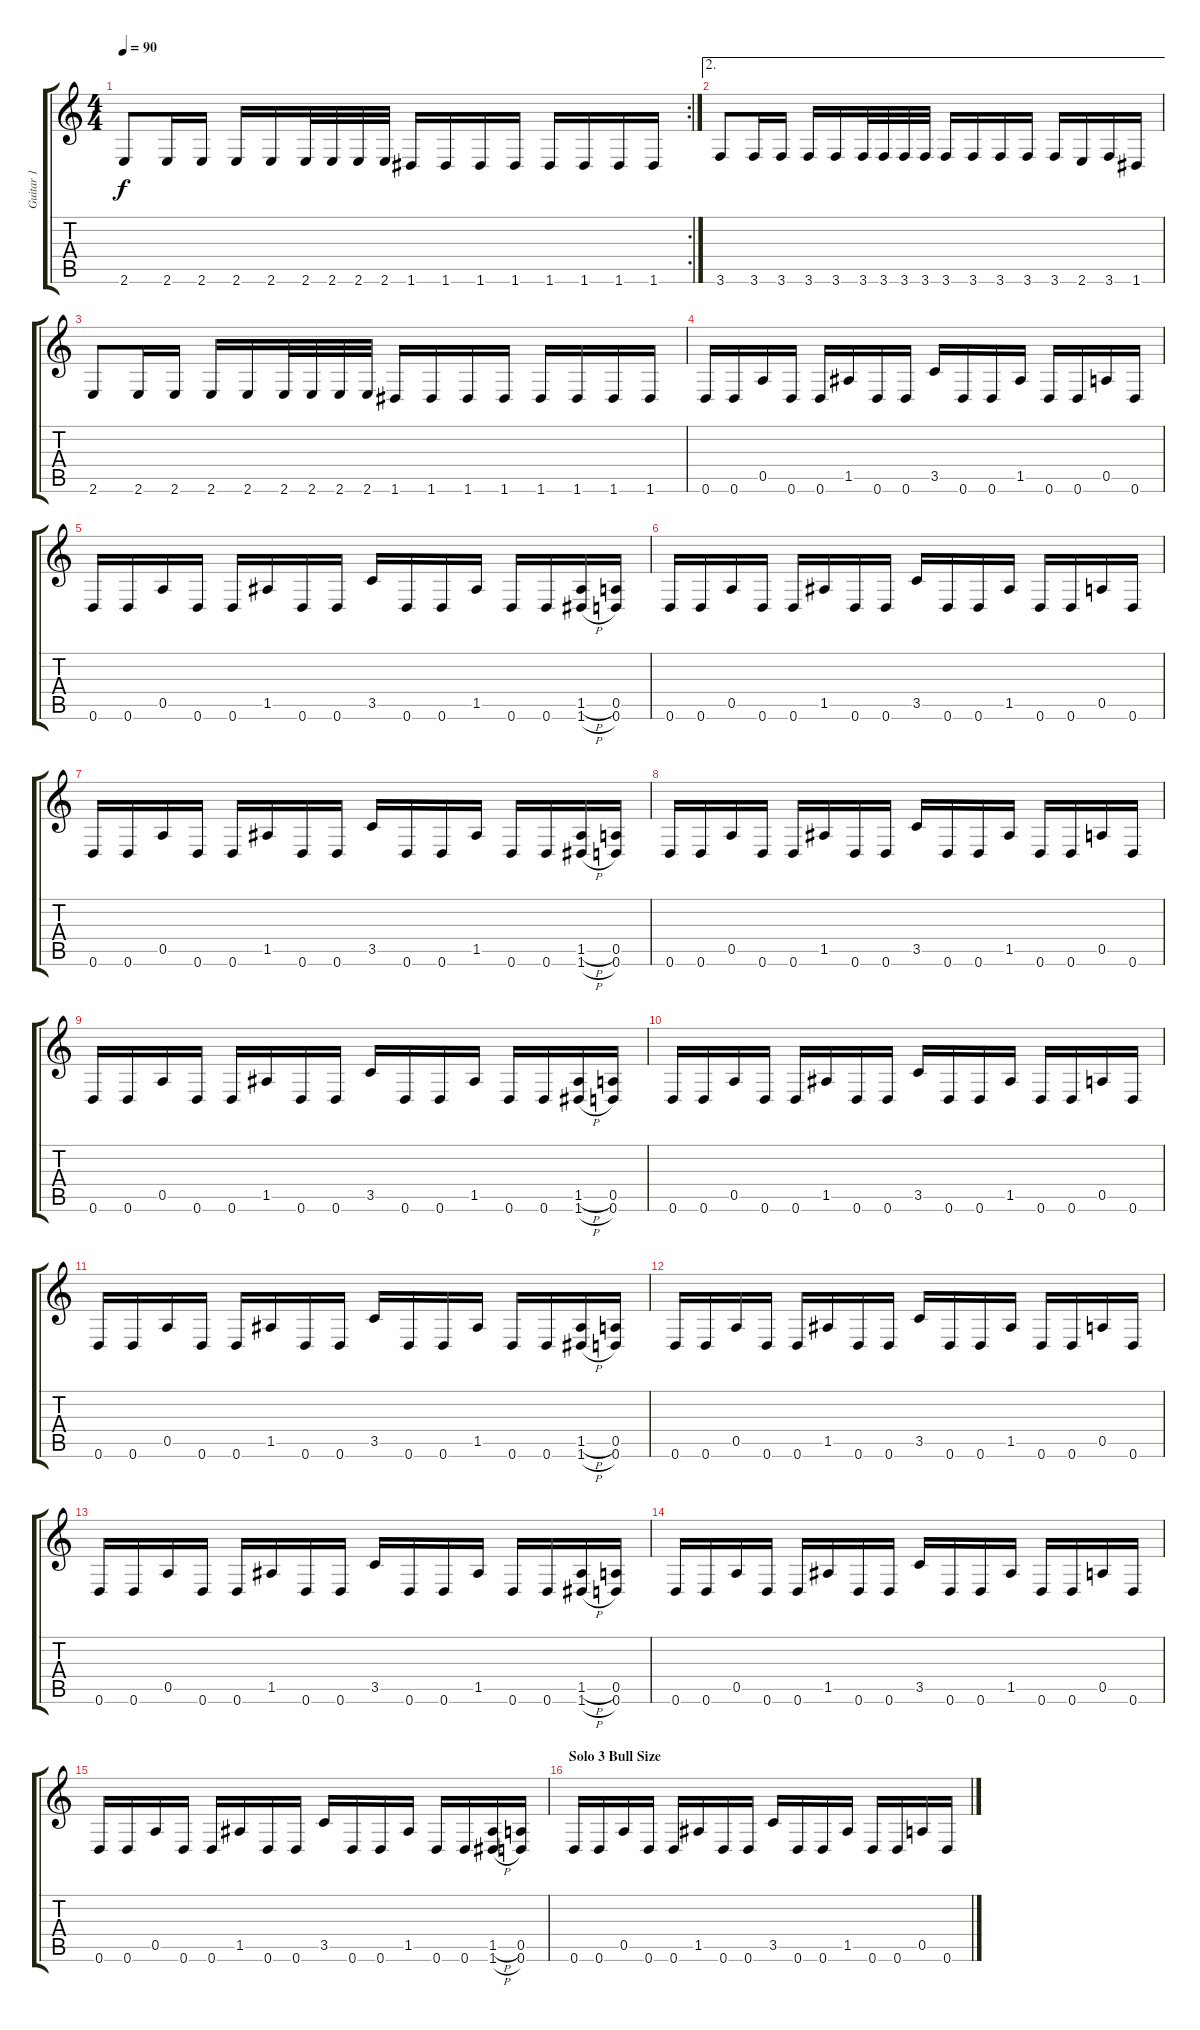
\track ("Guitar 1" "Guitar 1") {instrument acousticguitarsteel}
\staff {score tabs}
\tuning (E4 B3 G3 D3 A2 D2) {hide}
\rc 2
\ts (4 4)
\tempo 90
\clef g2
\ks c
2.6.8{dy f} 2.6.16 2.6.16 2.6.16 2.6.16 2.6.32 2.6.32 2.6.32 2.6.32 1.6.16 1.6.16 1.6.16 1.6.16 1.6.16 1.6.16 1.6.16 1.6.16 |
\ae 2
3.6.8 3.6.16 3.6.16 3.6.16 3.6.16 3.6.32 3.6.32 3.6.32 3.6.32 3.6.16 3.6.16 3.6.16 3.6.16 3.6.16 2.6.16 3.6.16 1.6.16 |
2.6.8 2.6.16 2.6.16 2.6.16 2.6.16 2.6.32 2.6.32 2.6.32 2.6.32 1.6.16 1.6.16 1.6.16 1.6.16 1.6.16 1.6.16 1.6.16 1.6.16 |
0.6.16 0.6.16 0.5.16 0.6.16 0.6.16 1.5.16 0.6.16 0.6.16 3.5.16 0.6.16 0.6.16 1.5.16 0.6.16 0.6.16 0.5.16 0.6.16 |
0.6.16 0.6.16 0.5.16 0.6.16 0.6.16 1.5.16 0.6.16 0.6.16 3.5.16 0.6.16 0.6.16 1.5.16 0.6.16 0.6.16 (1.5{h} 1.6{h}).16 (0.5 0.6).16 |
0.6.16 0.6.16 0.5.16 0.6.16 0.6.16 1.5.16 0.6.16 0.6.16 3.5.16 0.6.16 0.6.16 1.5.16 0.6.16 0.6.16 0.5.16 0.6.16 |
0.6.16 0.6.16 0.5.16 0.6.16 0.6.16 1.5.16 0.6.16 0.6.16 3.5.16 0.6.16 0.6.16 1.5.16 0.6.16 0.6.16 (1.5{h} 1.6{h}).16 (0.5 0.6).16 |
0.6.16 0.6.16 0.5.16 0.6.16 0.6.16 1.5.16 0.6.16 0.6.16 3.5.16 0.6.16 0.6.16 1.5.16 0.6.16 0.6.16 0.5.16 0.6.16 |
0.6.16 0.6.16 0.5.16 0.6.16 0.6.16 1.5.16 0.6.16 0.6.16 3.5.16 0.6.16 0.6.16 1.5.16 0.6.16 0.6.16 (1.5{h} 1.6{h}).16 (0.5 0.6).16 |
0.6.16 0.6.16 0.5.16 0.6.16 0.6.16 1.5.16 0.6.16 0.6.16 3.5.16 0.6.16 0.6.16 1.5.16 0.6.16 0.6.16 0.5.16 0.6.16 |
0.6.16 0.6.16 0.5.16 0.6.16 0.6.16 1.5.16 0.6.16 0.6.16 3.5.16 0.6.16 0.6.16 1.5.16 0.6.16 0.6.16 (1.5{h} 1.6{h}).16 (0.5 0.6).16 |
0.6.16 0.6.16 0.5.16 0.6.16 0.6.16 1.5.16 0.6.16 0.6.16 3.5.16 0.6.16 0.6.16 1.5.16 0.6.16 0.6.16 0.5.16 0.6.16 |
0.6.16 0.6.16 0.5.16 0.6.16 0.6.16 1.5.16 0.6.16 0.6.16 3.5.16 0.6.16 0.6.16 1.5.16 0.6.16 0.6.16 (1.5{h} 1.6{h}).16 (0.5 0.6).16 |
0.6.16 0.6.16 0.5.16 0.6.16 0.6.16 1.5.16 0.6.16 0.6.16 3.5.16 0.6.16 0.6.16 1.5.16 0.6.16 0.6.16 0.5.16 0.6.16 |
0.6.16 0.6.16 0.5.16 0.6.16 0.6.16 1.5.16 0.6.16 0.6.16 3.5.16 0.6.16 0.6.16 1.5.16 0.6.16 0.6.16 (1.5{h} 1.6{h}).16 (0.5 0.6).16 |
\section ("" "Solo 3 Bull Size")
0.6.16 0.6.16 0.5.16 0.6.16 0.6.16 1.5.16 0.6.16 0.6.16 3.5.16 0.6.16 0.6.16 1.5.16 0.6.16 0.6.16 0.5.16 0.6.16
